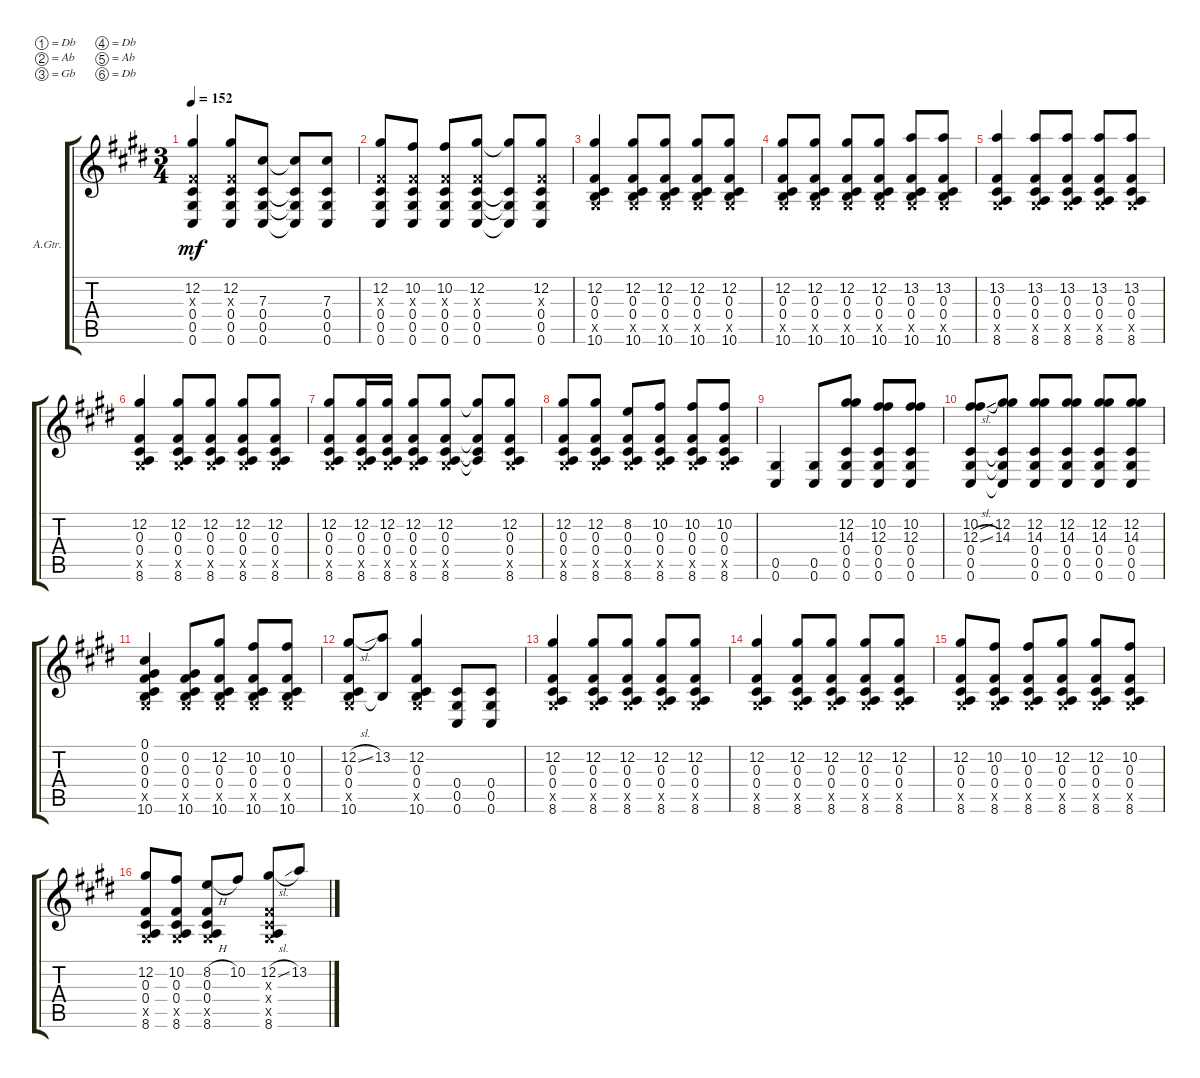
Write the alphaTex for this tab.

\defaultSystemsLayout 4
\bracketExtendMode groupsimilarinstruments
\firstSystemTrackNameOrientation horizontal
\otherSystemsTrackNameOrientation horizontal
\track ("Acoustic Guitar" "A.Gtr.") {instrument acousticguitarsteel}
\staff {score tabs}
\tuning (Db4 Ab3 Gb3 Db3 Ab2 Db2)
\ts (3 4)
\tempo 152
\clef g2
\scale
0.383854
\ks c#minor
(12.2 0.3{x} 0.4 0.5 0.6).4{dy mf} (0.6 0.5 0.4 0.3{x} 12.2).8 (7.3 0.4 0.5 0.6).8 (0.6{t} 0.5{t} 0.4{t} 7.3{t}).8 (0.6 0.5 0.4 7.3).8 |
\scale
0.34 (12.2 0.3{x} 0.4 0.5 0.6).8 (0.6 0.5 0.4 0.3{x} 10.2).8 (10.2 0.3{x} 0.4 0.5 0.6).8 (0.6 0.5 0.4 0.3{x} 12.2).8 (12.2{t} 0.4{t} 0.5{t} 0.6{t}).8 (12.2 0.3{x} 0.4 0.5 0.6).8 |
\scale
0.27619 (12.2 0.3 0.4 0.5{x} 10.6).4 (10.6 0.5{x} 0.4 0.3 12.2).8 (12.2 0.3 0.4 0.5{x} 10.6).8 (10.6 0.5{x} 0.4 0.3 12.2).8 (12.2 0.3 0.4 0.5{x} 10.6).8 |
\scale
0.413297 (10.6 0.5{x} 0.4 0.3 12.2).8 (12.2 0.3 0.4 0.5{x} 10.6).8 (10.6 0.5{x} 0.4 0.3 12.2).8 (12.2 0.3 0.4 0.5{x} 10.6).8 (10.6 0.5{x} 0.4 0.3 13.2).8 (13.2 0.3 0.4 0.5{x} 10.6).8 |
\scale
0.310535 (8.6 0.5{x} 0.4 0.3 13.2).4 (13.2 0.3 0.4 0.5{x} 8.6).8 (8.6 0.5{x} 0.4 0.3 13.2).8 (13.2 0.3 0.4 0.5{x} 8.6).8 (8.6 0.5{x} 0.4 0.3 13.2).8 |
\scale
0.27619 (12.2 0.3 0.4 0.5{x} 8.6).4 (8.6 0.5{x} 0.4 0.3 12.2).8 (12.2 0.3 0.4 0.5{x} 8.6).8 (8.6 0.5{x} 0.4 0.3 12.2).8 (12.2 0.3 0.4 0.5{x} 8.6).8 |
\scale
0.425841 (8.6 12.2 0.3 0.4 0.5{x}).8 (8.6 0.5{x} 0.4 0.3 12.2).16 (12.2 0.3 0.4 0.5{x} 8.6).16 (12.2 0.3 0.4 0.5{x} 8.6).8 (8.6 0.5{x} 0.4 0.3 12.2).8 (12.2{t} 0.3{t} 0.4{t} 8.6{t}).8 (8.6 0.5{x} 0.4 0.3 12.2).8 |
\scale
0.298355 (12.2 0.3 0.4 0.5{x} 8.6).8 (8.6 0.5{x} 0.4 0.3 12.2).8 (8.2 0.3 0.4 0.5{x} 8.6).8 (8.6 0.5{x} 0.4 0.3 10.2).8 (10.2 0.3 0.4 0.5{x} 8.6).8 (8.6 0.5{x} 0.4 0.3 10.2).8 |
\scale
0.275595 (0.6 0.5).4 (0.5 0.6).8 (0.6 0.5 0.4 14.3 12.2).8 (10.2 12.3 0.4 0.5 0.6).8 (0.6 0.5 0.4 12.3 10.2).8 |
\scale
0.408947 (10.2{sl} 12.3{sl} 0.4 0.5 0.6).8 (12.2 14.3 0.4{t} 0.5{t} 0.6{t}).8 (14.3 12.2 0.4 0.5 0.6).8 (0.6 0.5 0.4 14.3 12.2).8 (12.2 14.3 0.4 0.5 0.6).8 (0.6 0.5 0.4 14.3 12.2).8 |
\scale
0.286959 (10.6 0.5{x} 0.4 0.3 0.2 0.1).4 (10.6 0.5{x} 0.4 0.3 0.2).8 (12.2 0.3 0.4 0.5{x} 10.6).8 (10.6 0.5{x} 0.4 0.3 10.2).8 (10.6 0.5{x} 0.4 0.3 10.2).8 |
\scale
0.304054 (12.2{sl} 0.3 0.4 0.5{x} 10.6).8 (13.2 10.6{t}).8 (10.6 0.5{x} 0.4 0.3 12.2).4 (0.4 0.5 0.6).8 (0.4 0.5 0.6).8 |
\scale
0.402405 (8.6 0.5{x} 0.4 0.3 12.2).4 (12.2 0.3 0.4 0.5{x} 8.6).8 (8.6 0.5{x} 0.4 0.3 12.2).8 (12.2 0.3 0.4 0.5{x} 8.6).8 (8.6 0.5{x} 0.4 0.3 12.2).8 |
\scale
0.297656 (8.6 0.5{x} 0.4 0.3 12.2).4 (12.2 0.3 0.4 0.5{x} 8.6).8 (8.6 0.5{x} 0.4 0.3 12.2).8 (12.2 0.3 0.4 0.5{x} 8.6).8 (8.6 0.5{x} 0.4 0.3 12.2).8 |
\scale
0.3 (12.2 0.3 0.4 0.5{x} 8.6).8 (8.6 0.5{x} 0.4 0.3 10.2).8 (10.2 0.3 0.4 0.5{x} 8.6).8 (8.6 0.5{x} 0.4 0.3 12.2).8 (12.2 0.3 0.4 0.5{x} 8.6).8 (8.6 0.5{x} 0.4 0.3 10.2).8 |
\scale
0.417206 (12.2 8.6 0.5{x} 0.4 0.3).8 (10.2 0.3 0.4 0.5{x} 8.6).8 (8.2{h} 8.6 0.5{x} 0.4 0.3).8 10.2.8 (12.2{sl} 0.3{x} 0.4{x} 0.5{x} 8.6).8 13.2.8
